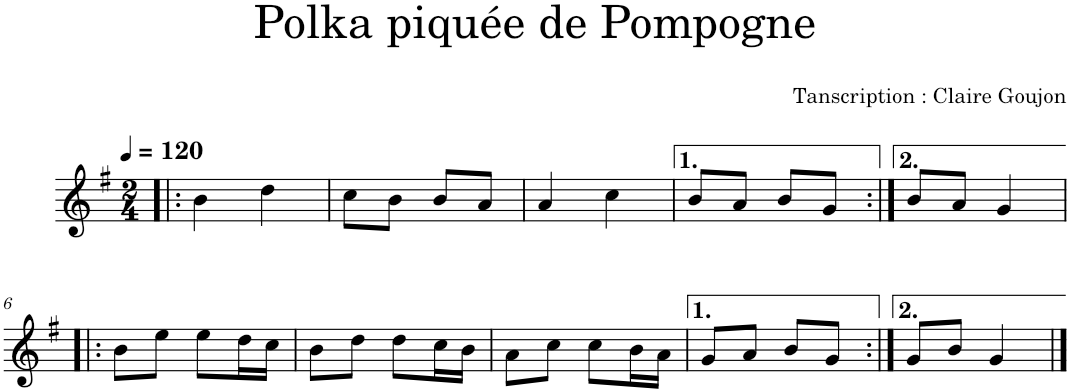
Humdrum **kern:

**kern
*part1
*staff1
*I"Violon
*I'Vln.
*clefG2
*k[f#]
*M2/4
*MM120
=1!|:
4b\
4dd\
=2
8cc\L
8b\J
8b/L
8a/J
=3
4a/
4cc\
=4
8b/L
8a/J
8b/L
8g/J
=5:|!
8b/L
8a/J
4g/
!!LO:LB:g=z
=6!|:
8b\L
8ee\J
8ee\L
16dd\L
16cc\JJ
=7
8b\L
8dd\J
8dd\L
16cc\L
16b\JJ
=8
8a\L
8cc\J
8cc\L
16b\L
16a\JJ
=9
8g/L
8a/J
8b/L
8g/J
=10:|!
8g/L
8b/J
4g/
==
*-
